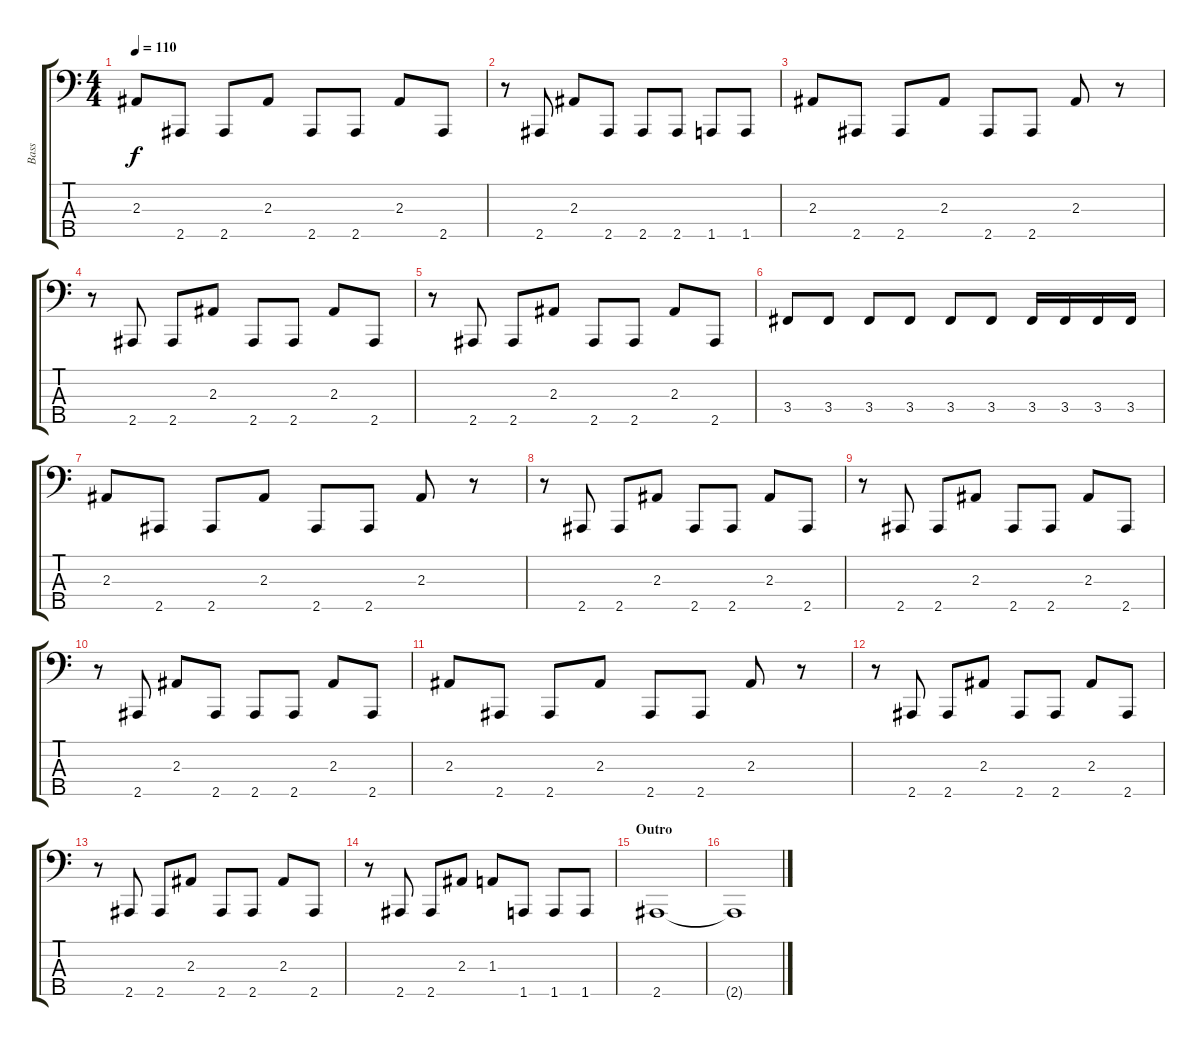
\track ("Bass" "Bass") {instrument electricbasspick}
\staff {score tabs}
\tuning (Gb2 Db2 Ab1 Eb1 Ab0) {hide}
\ts (4 4)
\tempo 110
\clef f4
\ks c
2.3.8{dy f} 2.5.8 2.5.8 2.3.8 2.5.8 2.5.8 2.3.8 2.5.8 |
r.8 2.5.8 2.3.8 2.5.8 2.5.8 2.5.8 1.5.8 1.5.8 |
2.3.8 2.5.8 2.5.8 2.3.8 2.5.8 2.5.8 2.3.8 r.8 |
r.8 2.5.8 2.5.8 2.3.8 2.5.8 2.5.8 2.3.8 2.5.8 |
r.8 2.5.8 2.5.8 2.3.8 2.5.8 2.5.8 2.3.8 2.5.8 |
3.4.8 3.4.8 3.4.8 3.4.8 3.4.8 3.4.8 3.4.16 3.4.16 3.4.16 3.4.16 |
2.3.8 2.5.8 2.5.8 2.3.8 2.5.8 2.5.8 2.3.8 r.8 |
r.8 2.5.8 2.5.8 2.3.8 2.5.8 2.5.8 2.3.8 2.5.8 |
r.8 2.5.8 2.5.8 2.3.8 2.5.8 2.5.8 2.3.8 2.5.8 |
r.8 2.5.8 2.3.8 2.5.8 2.5.8 2.5.8 2.3.8 2.5.8 |
2.3.8 2.5.8 2.5.8 2.3.8 2.5.8 2.5.8 2.3.8 r.8 |
r.8 2.5.8 2.5.8 2.3.8 2.5.8 2.5.8 2.3.8 2.5.8 |
r.8 2.5.8 2.5.8 2.3.8 2.5.8 2.5.8 2.3.8 2.5.8 |
r.8 2.5.8 2.5.8 2.3.8 1.3.8 1.5.8 1.5.8 1.5.8 |
\section ("" "Outro")
2.5.1 |
2.5{t}.1
